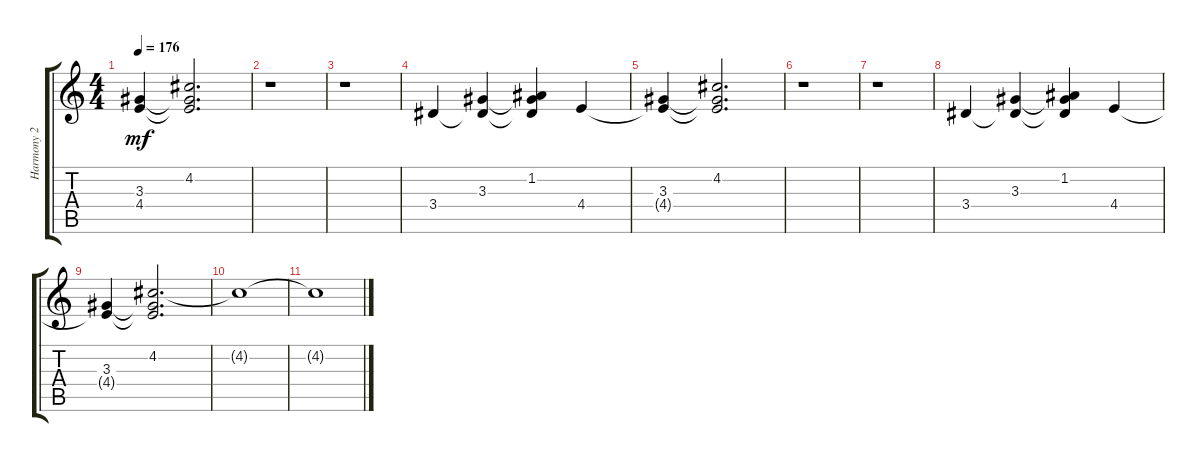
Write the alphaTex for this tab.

\track ("Harmony 2" "Harmony 2") {instrument overdrivenguitar}
\staff {score tabs}
\tuning (D4 A3 F3 C3 G2 C2) {hide}
\ts (4 4)
\tempo 176
\clef g2
\ks aminor
(3.3 4.4{t}).4{dy mf} (4.2 3.3{t} 4.4{t}).2{d} |
r.1 |
r.1 |
3.4.4 (3.3 3.4{t}).4 (1.2 3.3{t} 3.4{t}).4 4.4.4 |
(3.3 4.4{t}).4 (4.2 3.3{t} 4.4{t}).2{d} |
r.1 |
r.1 |
3.4.4 (3.3 3.4{t}).4 (1.2 3.3{t} 3.4{t}).4 4.4.4 |
(3.3 4.4{t}).4 (4.2 3.3{t} 4.4{t}).2{d} |
4.2{t}.1 |
4.2{t}.1
